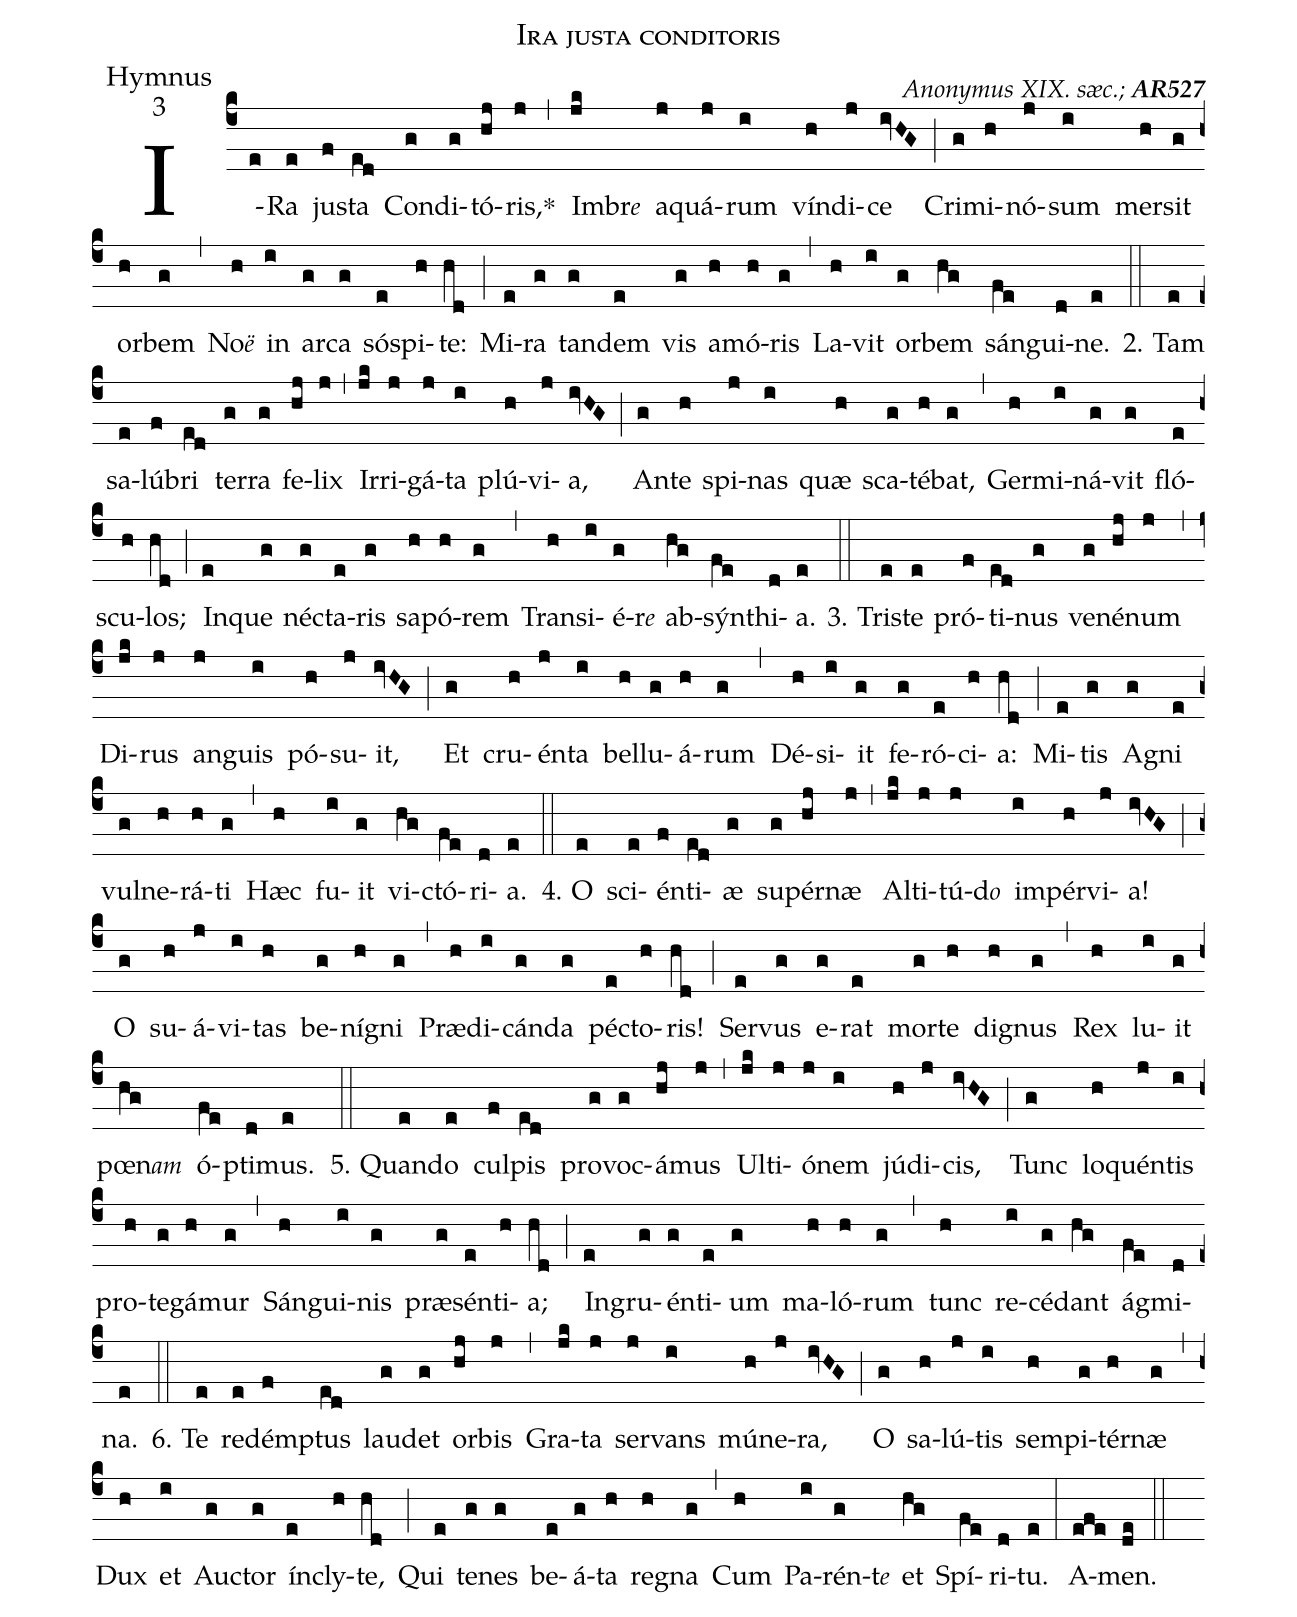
name:Ira justa conditoris;
office-part:Hymnus;
mode:3;
commentary:{\itshape\mdseries  Anonymus XIX. sæc.;\/} {\bfseries AR527};
%%
(c4) I(e)Ra(e) ju(f)sta(ed) Con(g)di(g)tó(hj)ris,<sp>*</sp>(j) (,)
Imbr<e>e</e>(jk) a(j)quá(j)rum(i) vín(h)di(j)ce(ivHG) (;)
Cri(g)mi(h)nó(j)sum(i) mer(h)sit(g) or(h)bem(g) (,)
No<e>ë</e>(h) in(i) ar(g)ca(g) só(e)spi(h)te:(hd) (;)
Mi(e)ra(g) tan(g)dem(e) vis(g) a(h)mó(h)ris(g) (,)
La(h)vit(i) or(g)bem(hg) sán(fe)gui(d)ne.(e) (::)

2. Tam(e) sa(e)lú(f)bri(ed) ter(g)ra(g) fe(hj)lix(j) (,)
Ir(jk)ri(j)gá(j)ta(i) plú(h)vi(j)a,(ivHG) (;)
An(g)te(h) spi(j)nas(i) quæ(h) sca(g)té(h)bat,(g) (,)
Ger(h)mi(i)ná(g)vit(g) fló(e)scu(h)los;(hd) (;)
In(e)que(g) né(g)cta(e)ris(g) sa(h)pó(h)rem(g) (,)
Tran(h)si(i)é-r<e>e</e>(g) ab(hg)sýn(fe)thi(d)a.(e) (::)

3.  Tri(e)ste(e) pró(f)ti(ed)nus(g) ve(g)né(hj)num(j) (,)
Di(jk)rus(j) an(j)guis(i) pó(h)su(j)it,(ivHG) (;)
Et(g) cru(h)én(j)ta(i) bel(h)lu(g)á(h)rum(g) (,)
Dé(h)si(i)it(g) fe(g)ró(e)ci(h)a:(hd) (;)
Mi(e)tis(g) A(g)gni(e) vul(g)ne(h)rá(h)ti(g) (,)
Hæc(h) fu(i)it(g) vi(hg)ctó(fe)ri(d)a.(e) (::)

4. O(e) sci(e)én(f)ti(ed)æ(g) su(g)pér(hj)næ(j) (,)
Al(jk)ti(j)tú-d<e>o</e>(j) im(i)pér(h)vi(j)a!(ivHG) (;)
O(g) su(h)á(j)vi(i)tas(h) be(g)ní(h)gni(g) (,)
Præ(h)di(i)cán(g)da(g) pé(e)cto(h)ris!(hd) (;)
Ser(e)vus(g) e(g)rat(e) mor(g)te(h) di(h)gnus(g) (,)
Rex(h) lu(i)it(g) pœn<e>am</e>(hg) ó(fe)pti(d)mus.(e) (::)

5. Quan(e)do(e) cul(f)pis(ed) pro(g)voc(g)á(hj)mus(j) (,)
Ul(jk)ti(j)ó(j)nem(i) jú(h)di(j)cis,(ivHG) (;)
Tunc(g) lo(h)quén(j)tis(i) pro(h)te(g)gá(h)mur(g) (,)
Sán(h)gui(i)nis(g) præ(g)sén(e)ti(h)a;(hd) (;)
In(e)gru(g)én(g)ti(e)um(g) ma(h)ló(h)rum(g) (,)
tunc(h) re(i)cé(g)dant(hg) á(fe)gmi(d)na.(e) (::)

6. Te(e) re(e)dém(f)ptus(ed) lau(g)det(g) or(hj)bis(j) (,)
Gra(jk)ta(j) ser(j)vans(i) mú(h)ne(j)ra,(ivHG) (;)
O(g) sa(h)lú(j)tis(i) sem(h)pi(g)tér(h)næ(g) (,)
Dux(h) et(i) Au(g)ctor(g) ín(e)cly(h)te,(hd) (;)
Qui(e) te(g)nes(g) be(e)á(g)ta(h) re(h)gna(g) (,)
Cum(h) Pa(i)rén-t<e>e</e>(g) et(hg) Spí(fe)ri(d)tu.(e) (:)
A(efe)men.(de) (::)
